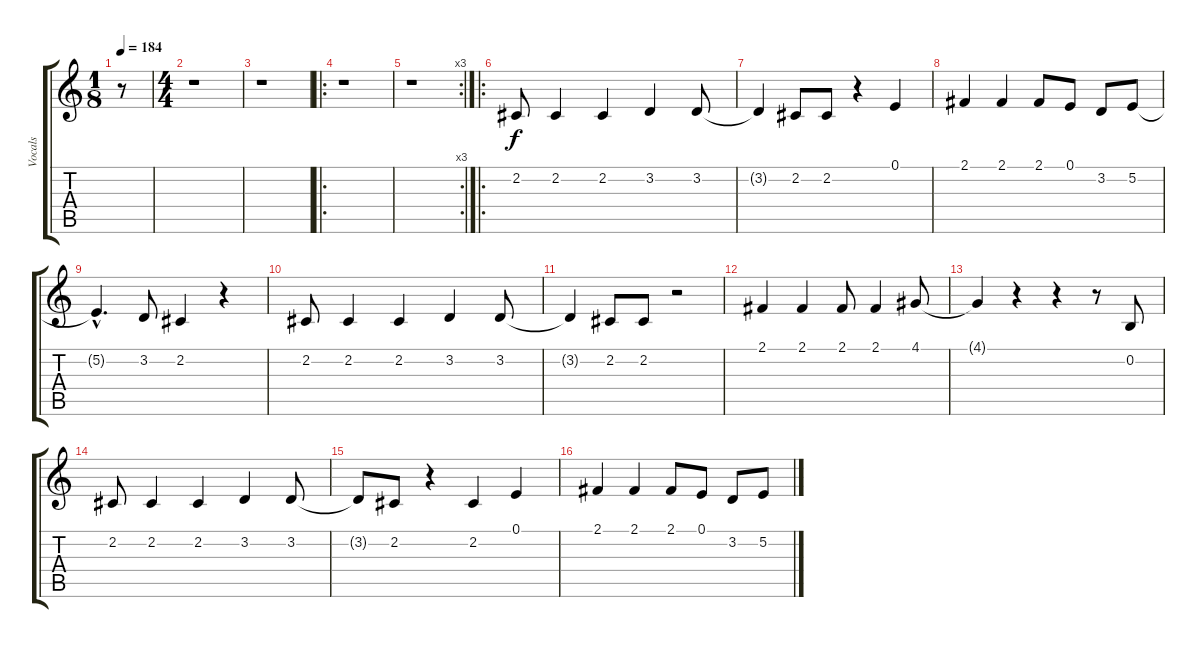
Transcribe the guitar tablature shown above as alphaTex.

\track ("Vocals" "Vocals") {instrument choiraahs}
\staff {score tabs}
\tuning (E4 B3 G3 D3 A2 E2) {hide}
\ts (1 8)
\tempo 184
\clef g2
\ks c
r.8{dy f instrument choiraahs} |
\ts (4 4)
r.1 |
r.1 |
\ro
r.1 |
\rc 3
r.1 |
\ro
2.2.8 2.2.4 2.2.4 3.2.4 3.2.8 |
3.2{t}.4 2.2.8 2.2.8 r.4 0.1.4 |
2.1.4 2.1.4 2.1.8 0.1.8 3.2.8 5.2.8 |
5.2{hac t}.4{d} 3.2.8 2.2.4 r.4 |
2.2.8 2.2.4 2.2.4 3.2.4 3.2.8 |
3.2{t}.4 2.2.8 2.2.8 r.2 |
2.1.4 2.1.4 2.1.8 2.1.4 4.1.8 |
4.1{t}.4 r.4 r.4 r.8 0.2.8 |
2.2.8 2.2.4 2.2.4 3.2.4 3.2.8 |
3.2{t}.8 2.2.8 r.4 2.2.4 0.1.4 |
2.1.4 2.1.4 2.1.8 0.1.8 3.2.8 5.2.8
